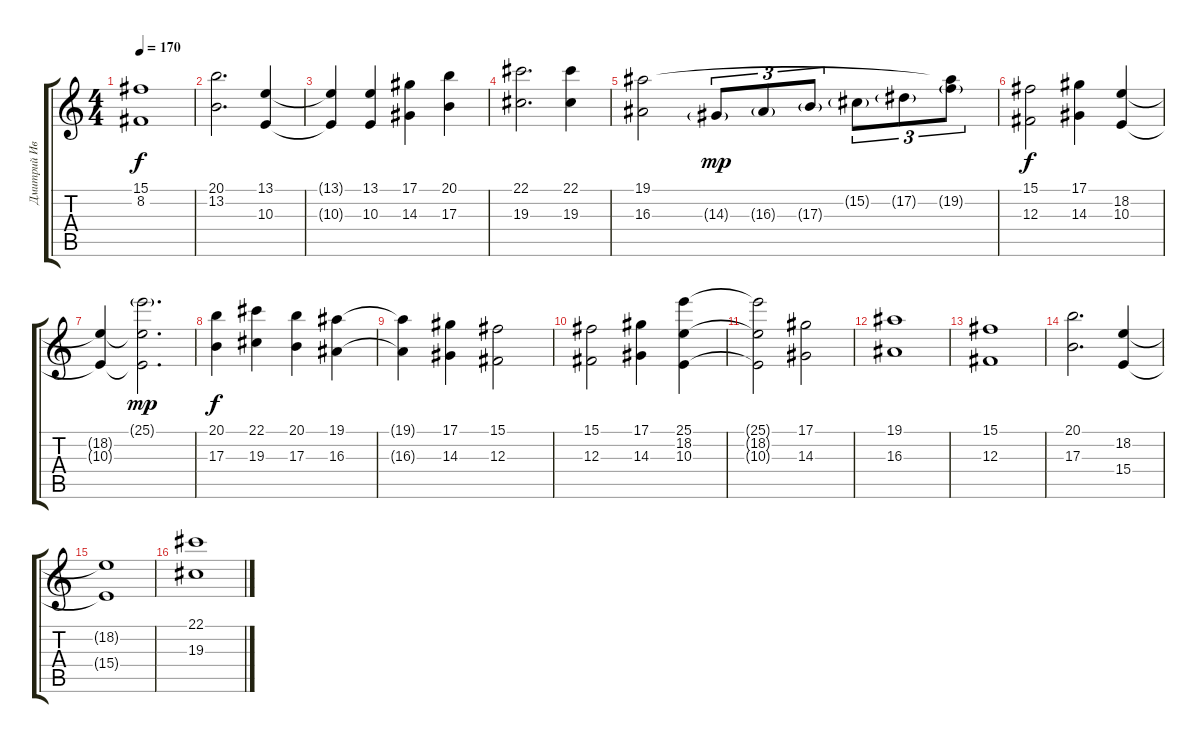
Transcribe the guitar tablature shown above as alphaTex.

\track ("Дмитрий Иванов" "Дмитрий Ив") {instrument stringensemble1}
\staff {score tabs}
\tuning (Eb4 Bb3 Gb3 Db3 Ab2 Eb2) {hide}
\ts (4 4)
\tempo 170
\clef g2
\ks c
(15.1 8.2).1{dy f} |
(20.1 13.2).2{d} (13.1 10.3).4 |
(13.1{t} 10.3{t}).4 (13.1 10.3).4 (17.1 14.3).4 (20.1 17.3).4 |
(22.1 19.3).2{d} (22.1 19.3).4 |
(19.1 16.3).2 14.3{g}.8{tu (3 2) dy mp} 16.3{g}.8{tu (3 2)} 17.3{g}.8{tu (3 2)} 15.2{g}.8{tu (3 2)} 17.2{g}.8{tu (3 2)} (19.1{t} 19.2{g}).8{tu (3 2)} |
(15.1 12.3).2{dy f} (17.1 14.3).4 (18.2 10.3).4 |
(18.2{t} 10.3{t}).4 (25.1{g} 18.2{t} 10.3{t}).2{d dy mp} |
(20.1 17.3).4{dy f} (22.1 19.3).4 (20.1 17.3).4 (19.1 16.3).4 |
(19.1{t} 16.3{t}).4 (17.1 14.3).4 (15.1 12.3).2 |
(15.1 12.3).2 (17.1 14.3).4 (25.1 18.2 10.3).4 |
(25.1{t} 18.2{t} 10.3{t}).2 (17.1 14.3).2 |
(19.1 16.3).1 |
(15.1 12.3).1 |
(20.1 17.3).2{d} (18.2 15.4).4 |
(18.2{t} 15.4{t}).1 |
(22.1 19.3).1
